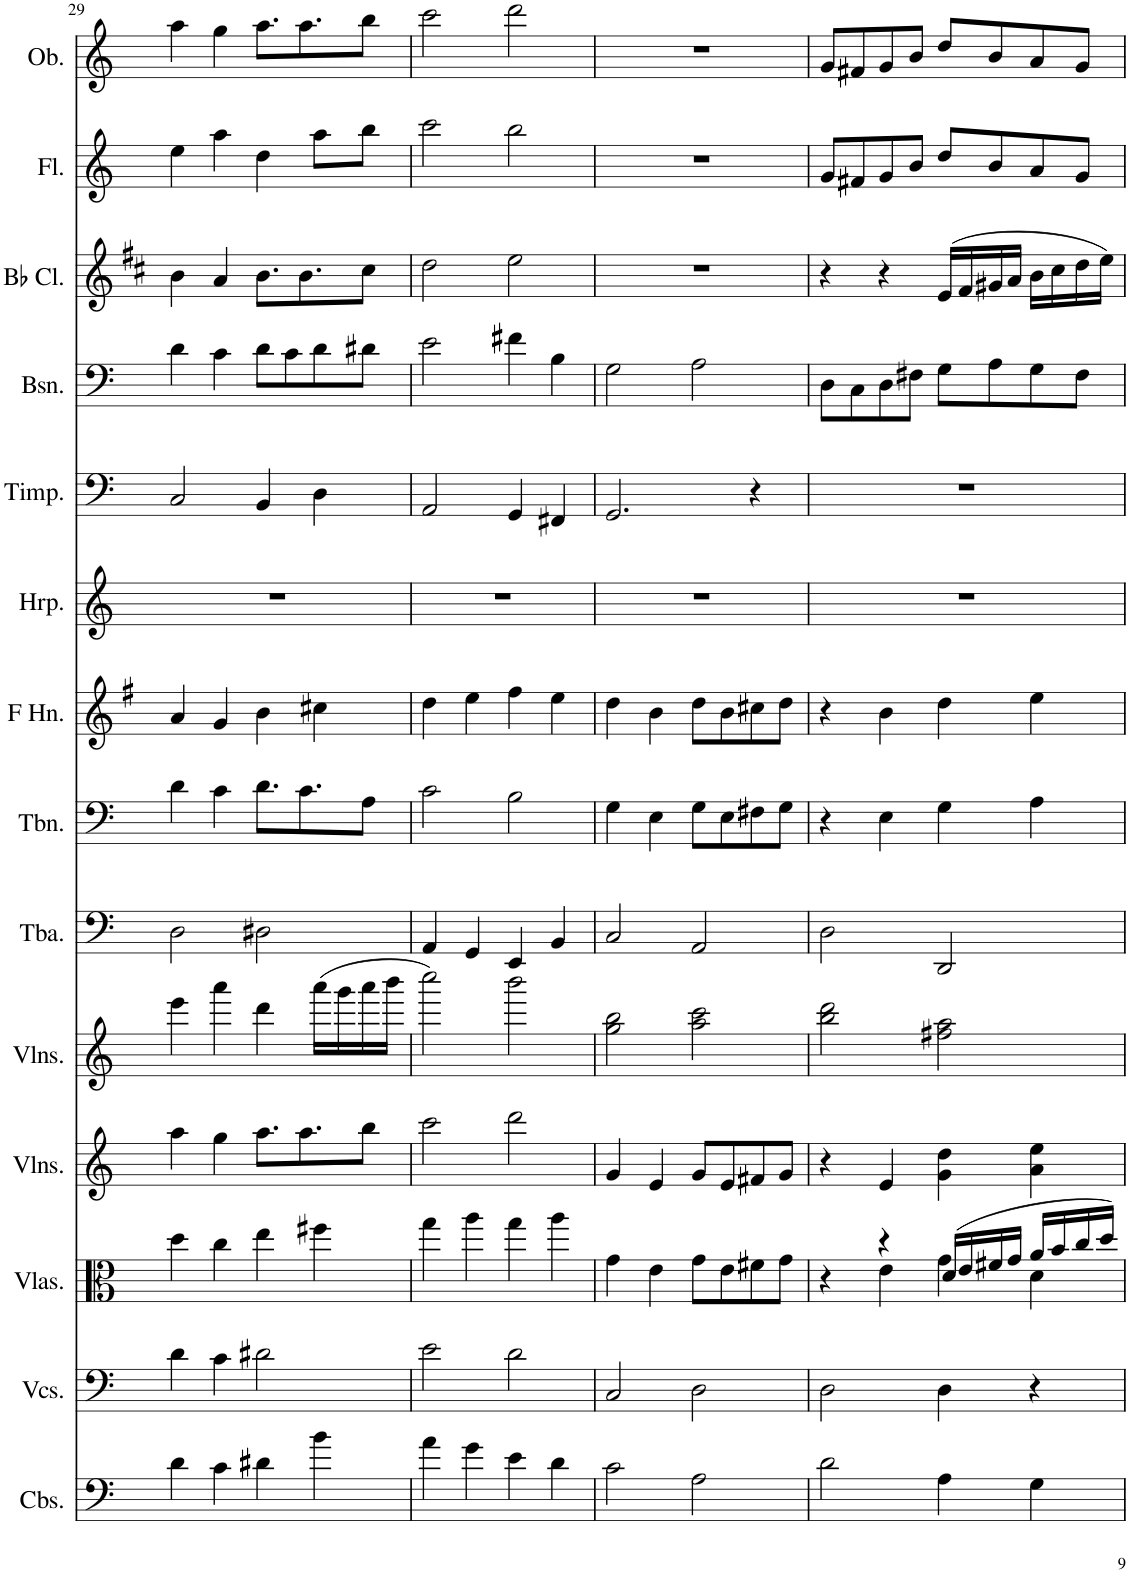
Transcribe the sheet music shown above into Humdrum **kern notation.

**kern	**kern	**kern	**kern	**kern	**kern	**kern	**kern	**kern	**kern	**kern	**kern	**kern	**kern
*part14	*part13	*part12	*part11	*part10	*part9	*part8	*part7	*part6	*part5	*part4	*part3	*part2	*part1
*staff14	*staff13	*staff12	*staff11	*staff10	*staff9	*staff8	*staff7	*staff6	*staff5	*staff4	*staff3	*staff2	*staff1
*I"Contrabasses	*I"Violoncellos	*I"Violas	*I"Violins	*I"Violins	*I"Tuba	*I"Trombone	*I"Horn in F	*I"Harp	*I"Timpani	*I"Bassoon	*I"Bb Clarinet	*I"Flute	*I"Oboe
*I'Cbs.	*I'Vcs.	*I'Vlas.	*I'Vlns.	*I'Vlns.	*I'Tba.	*I'Tbn.	*	*I'Hrp.	*I'Timp.	*I'Bsn.	*I'Bb Cl.	*I'Fl.	*I'Ob.
!!LO:PB:g=z
*clefF4	*clefF4	*clefC3	*clefG2	*clefG2	*clefF4	*clefF4	*clefG2	*clefG2	*clefF4	*clefF4	*clefG2	*clefG2	*clefG2
*Trd7c12	*	*	*	*	*	*	*Trd4c7	*	*	*	*Trd1c2	*	*
*k[]	*k[]	*k[]	*k[]	*k[]	*k[]	*k[]	*k[f#]	*k[]	*k[]	*k[]	*k[f#c#]	*k[]	*k[]
*M4/4	*M4/4	*M4/4	*M4/4	*M4/4	*M4/4	*M4/4	*M4/4	*M4/4	*M4/4	*M4/4	*M4/4	*M4/4	*M4/4
=29	=29	=29	=29	=29	=29	=29	=29	=29	=29	=29	=29	=29	=29
4d\	4d\	4dd\	4aa\	4eee\	2D\	4d\	4a/	1r	2C/	4d\	4b\	4ee\	4aa\
4c\	4c\	4cc\	4gg\	4aaa\	.	4c\	4g/	.	.	4c\	4a/	4aa\	4gg\
4d#X\	2d#X\	4ee\	8.aa\L	4ddd\	2D#X\	8.d\L	4b\	.	4BB/	8d\L	8.b\L	4dd\	8.aa\L
.	.	.	.	.	.	.	.	.	.	8c\	.	.	.
.	.	.	8.aa\	.	.	8.c\	.	.	.	.	8.b\	.	8.aa\
4b\	.	4ff#X\	.	(16aaa\LL	.	.	4cc#X\	.	4D\	8d\	.	8aa\L	.
.	.	.	.	16ggg\	.	.	.	.	.	.	.	.	.
.	.	.	8bb\J	16aaa\	.	8A\J	.	.	.	8d#X\J	8cc#\J	8bb\J	8bb\J
.	.	.	.	16bbb\JJ	.	.	.	.	.	.	.	.	.
=30	=30	=30	=30	=30	=30	=30	=30	=30	=30	=30	=30	=30	=30
4a\	2e\	4gg\	2ccc\	2cccc\)	4AA/	2c\	4dd\	1r	2AA/	2e\	2dd\	2ccc\	2ccc\
4g\	.	4aa\	.	.	4GG/	.	4ee\	.	.	.	.	.	.
4e\	2d\	4gg\	2ddd\	2bbb\	4EE/	2B\	4ff#\	.	4GG/	4f#X\	2ee\	2bb\	2ddd\
4d\	.	4aa\	.	.	4BB/	.	4ee\	.	4FF#X/	4B\	.	.	.
=31	=31	=31	=31	=31	=31	=31	=31	=31	=31	=31	=31	=31	=31
2c\	2C/	4g\	4g/	2gg\ 2bb\	2C/	4G\	4dd\	1r	2.GG/	2G\	1r	1r	1r
.	.	4e\	4e/	.	.	4E\	4b\	.	.	.	.	.	.
2A\	2D\	8g\L	8g/L	2aa\ 2ccc\	2AA/	8G\L	8dd\L	.	.	2A\	.	.	.
.	.	8e\	8e/	.	.	8E\	8b\	.	.	.	.	.	.
.	.	8f#X\	8f#X/	.	.	8F#X\	8cc#X\	.	4r	.	.	.	.
.	.	8g\J	8g/J	.	.	8G\J	8dd\J	.	.	.	.	.	.
=32	=32	=32	=32	=32	=32	=32	=32	=32	=32	=32	=32	=32	=32
*	*	*^	*	*	*	*	*	*	*	*	*	*	*
2d\	2D\	4r	4ryy	4r	2bb\ 2ddd\	2D\	4r	4r	1r	1r	8D\L	4r	8g/L	8g/L
.	.	.	.	.	.	.	.	.	.	.	8C\	.	8f#X/	8f#X/
.	.	4r	4e\	4e/	.	.	4E\	4b\	.	.	8D\	4r	8g/	8g/
.	.	.	.	.	.	.	.	.	.	.	8F#X\J	.	8b/J	8b/J
4A\	4D\	(16d/LL	4g\	4g\ 4dd\	2ff#X\ 2aa\	2DD/	4G\	4dd\	.	.	8G\L	(16e/LL	8dd/L	8dd/L
.	.	16e/	.	.	.	.	.	.	.	.	.	16f#/	.	.
.	.	16f#X/	.	.	.	.	.	.	.	.	8A\	16g#X/	8b/	8b/
.	.	16g/JJ	.	.	.	.	.	.	.	.	.	16a/JJ	.	.
4G\	4r	16a/LL	4d\	4a\ 4ee\	.	.	4A\	4ee\	.	.	8G\	16b\LL	8a/	8a/
.	.	16b/	.	.	.	.	.	.	.	.	.	16cc#\	.	.
.	.	16cc/	.	.	.	.	.	.	.	.	8F#\J	16dd\	8g/J	8g/J
.	.	16dd/JJ)	.	.	.	.	.	.	.	.	.	16ee\JJ)	.	.
*	*	*v	*v	*	*	*	*	*	*	*	*	*	*	*
=	=	=	=	=	=	=	=	=	=	=	=	=	=
*-	*-	*-	*-	*-	*-	*-	*-	*-	*-	*-	*-	*-	*-
